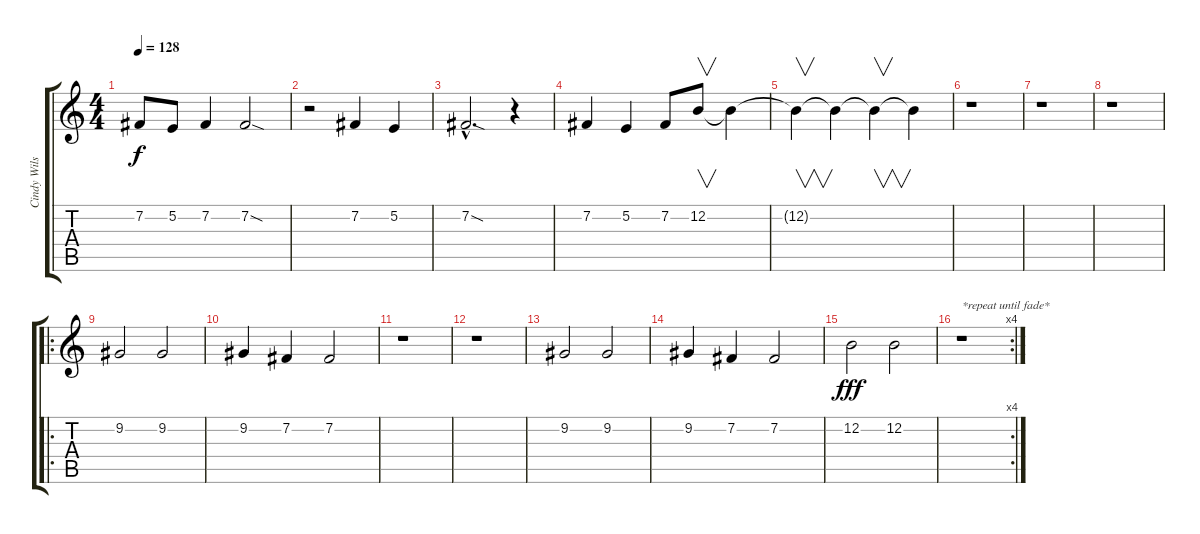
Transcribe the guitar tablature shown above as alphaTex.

\track ("Cindy Wilson (vox)" "Cindy Wils") {instrument lead6voice}
\staff {score tabs}
\tuning (E4 B3 G3 D3 A2 E2) {hide}
\ts (4 4)
\tempo 128
\clef g2
\ks c
7.2.8{dy f} 5.2.8 7.2.4 7.2{sod}.2 |
r.2 7.2.4 5.2.4 |
7.2{sod hac}.2{d} r.4 |
7.2.4 5.2.4 7.2.8 12.2.8{v} 12.2{t}.4 |
12.2{t}.4{v} 12.2{t}.4 12.2{t}.4{v} 12.2{t}.4 |
r.1 |
r.1 |
r.1 |
\ro
9.2.2 9.2.2 |
9.2.4 7.2.4 7.2.2 |
r.1 |
r.1 |
9.2.2 9.2.2 |
9.2.4 7.2.4 7.2.2 |
12.2.2{dy fff} 12.2.2 |
\rc 4
r.1{txt "*repeat until fade*"}
